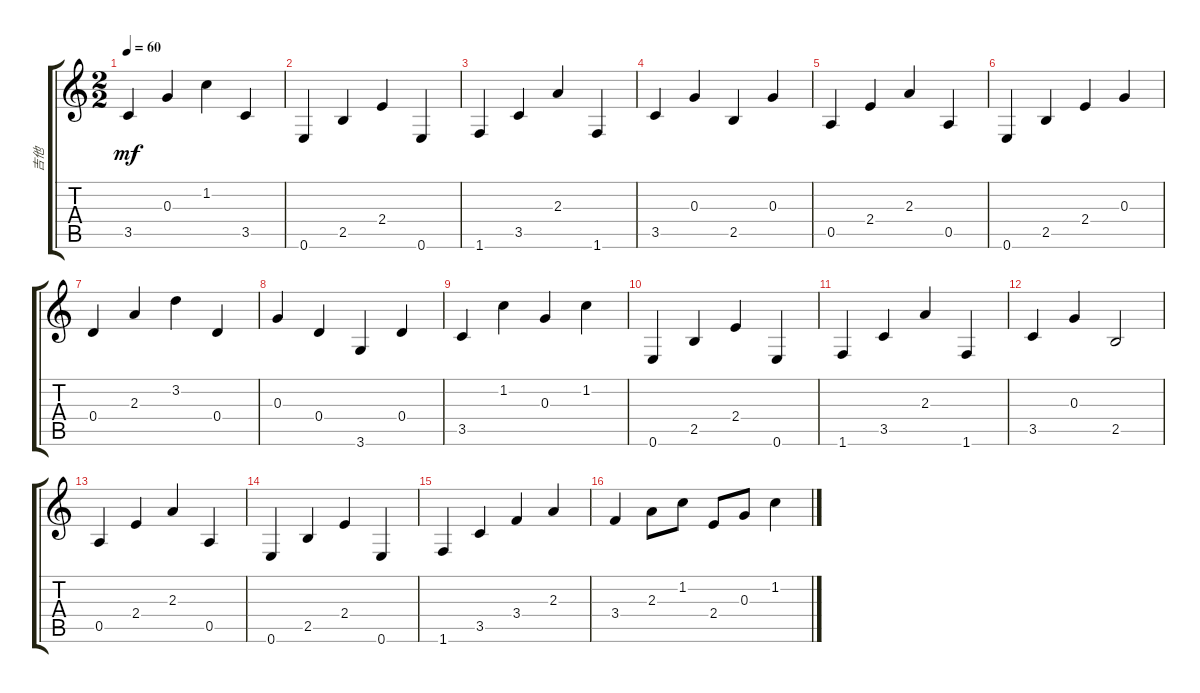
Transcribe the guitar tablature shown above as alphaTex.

\track ("吉他" "吉他") {instrument acousticguitarnylon}
\staff {score tabs}
\tuning (E4 B3 G3 D3 A2 E2) {hide}
\ts (2 2)
\tempo 60
\clef g2
\ks c
3.5.4{dy mf} 0.3.4 1.2.4 3.5.4 |
0.6.4 2.5.4 2.4.4 0.6.4 |
1.6.4 3.5.4 2.3.4 1.6.4 |
3.5.4 0.3.4 2.5.4 0.3.4 |
0.5.4 2.4.4 2.3.4 0.5.4 |
0.6.4 2.5.4 2.4.4 0.3.4 |
0.4.4 2.3.4 3.2.4 0.4.4 |
0.3.4 0.4.4 3.6.4 0.4.4 |
3.5.4 1.2.4 0.3.4 1.2.4 |
0.6.4 2.5.4 2.4.4 0.6.4 |
1.6.4 3.5.4 2.3.4 1.6.4 |
3.5.4 0.3.4 2.5.2 |
0.5.4 2.4.4 2.3.4 0.5.4 |
0.6.4 2.5.4 2.4.4 0.6.4 |
1.6.4 3.5.4 3.4.4 2.3.4 |
3.4.4 2.3.8 1.2.8 2.4.8 0.3.8 1.2.4
